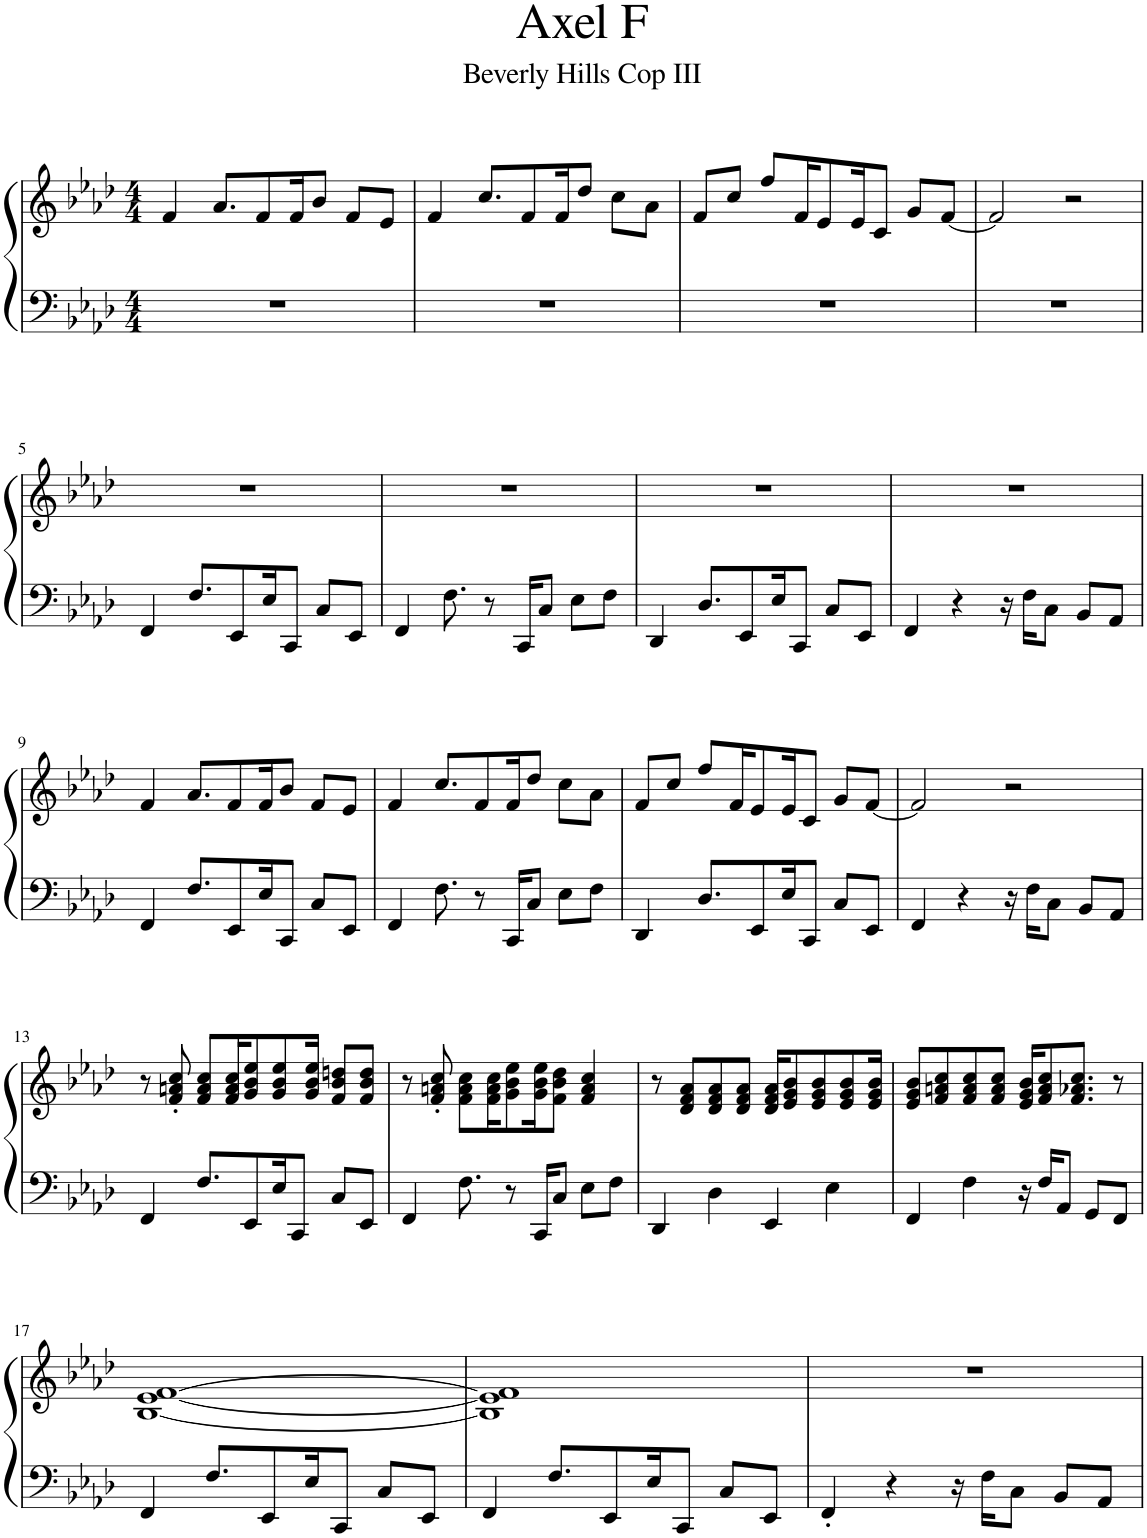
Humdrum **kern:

**kern	**kern
*part1	*part1
*staff2	*staff1
*I"Piano	*
*I'Pno.	*
*clefF4	*clefG2
*k[b-e-a-d-]	*k[b-e-a-d-]
*M4/4	*M4/4
=1	=1
1r	4f/
.	8.a-/L
.	8f/
.	16f/K
.	8b-/J
.	8f/L
.	8e-/J
=2	=2
1r	4f/
.	8.cc/L
.	8f/
.	16f/K
.	8dd-/J
.	8cc\L
.	8a-\J
=3	=3
1r	8f/L
.	8cc/J
.	8ff/L
.	16f/K
.	8e-/
.	16e-/K
.	8c/J
.	8g/L
.	[8f/J
=4	=4
1r	2f/]
.	2r
!!LO:LB:g=z
=5	=5
4FF/	1r
8.F/L	.
8EE-/	.
16E-/K	.
8CC/J	.
8C/L	.
8EE-/J	.
=6	=6
4FF/	1r
8.F\	.
8r	.
16CC/KL	.
8C/J	.
8E-\L	.
8F\J	.
=7	=7
4DD-/	1r
8.D-/L	.
8EE-/	.
16E-/K	.
8CC/J	.
8C/L	.
8EE-/J	.
=8	=8
4FF/	1r
4r	.
16r	.
16F\KL	.
8C\J	.
8BB-/L	.
8AA-/J	.
!!LO:LB:g=z
=9	=9
4FF/	4f/
8.F/L	8.a-/L
8EE-/	8f/
16E-/K	16f/K
8CC/J	8b-/J
8C/L	8f/L
8EE-/J	8e-/J
=10	=10
4FF/	4f/
8.F\	8.cc/L
8r	8f/
16CC/KL	16f/K
8C/J	8dd-/J
8E-\L	8cc\L
8F\J	8a-\J
=11	=11
4DD-/	8f/L
.	8cc/J
8.D-/L	8ff/L
.	16f/K
8EE-/	8e-/
16E-/K	16e-/K
8CC/J	8c/J
8C/L	8g/L
8EE-/J	[8f/J
=12	=12
4FF/	2f/]
4r	.
16r	2r
16F\KL	.
8C\J	.
8BB-/L	.
8AA-/J	.
!!LO:LB:g=z
=13	=13
4FF/	8r
.	8f/' 8an/' 8cc/'
8.F/L	8f/ 8a/ 8cc/L
.	16f/ 16a/ 16cc/K
8EE-/	8g/ 8b-/ 8ee-/
16E-/K	8g/ 8b-/ 8ee-/
8CC/J	.
.	16g/ 16b-/ 16ee-/Jk
8C/L	8f/ 8b-/ 8ddn/L
8EE-/J	8f/ 8b-/ 8dd/J
=14	=14
4FF/	8r
.	8f/' 8an/' 8cc/'
8.F\	8f\ 8a\ 8cc\L
.	16f\ 16a\ 16cc\K
8r	8g\ 8b-\ 8ee-\
16CC/KL	16g\ 16b-\ 16ee-\K
8C/J	8f\ 8b-\ 8dd-\J
8E-\L	4f/ 4a/ 4cc/
8F\J	.
=15	=15
4DD-/	8r
.	8d-/ 8f/ 8a-/L
4D-\	8d-/ 8f/ 8a-/
.	8d-/ 8f/ 8a-/J
4EE-/	16d-/ 16f/ 16a-/KL
.	8e-/ 8g/ 8b-/
.	8e-/ 8g/ 8b-/
4E-\	.
.	8e-/ 8g/ 8b-/
.	16e-/ 16g/ 16b-/Jk
=16	=16
4FF/	8e-/ 8g/ 8b-/L
.	8f/ 8an/ 8cc/
4F\	8f/ 8a/ 8cc/
.	8f/ 8a/ 8cc/J
16r	16e-/ 16g/ 16b-/KL
16F/KL	8f/ 8a/ 8cc/
8AA-/J	.
.	8.f/ 8.a-X/ 8.cc/J
8GG/L	.
8FF/J	8r
!!LO:LB:g=z
=17	=17
4FF/	[1B- [1e- [1f
8.F/L	.
8EE-/	.
16E-/K	.
8CC/J	.
8C/L	.
8EE-/J	.
=18	=18
4FF/	1B-] 1e-] 1f]
8.F/L	.
8EE-/	.
16E-/K	.
8CC/J	.
8C/L	.
8EE-/J	.
=19	=19
4FF'/	1r
4r	.
16r	.
16F\KL	.
8C\J	.
8BB-/L	.
8AA-/J	.
=	=
*-	*-
